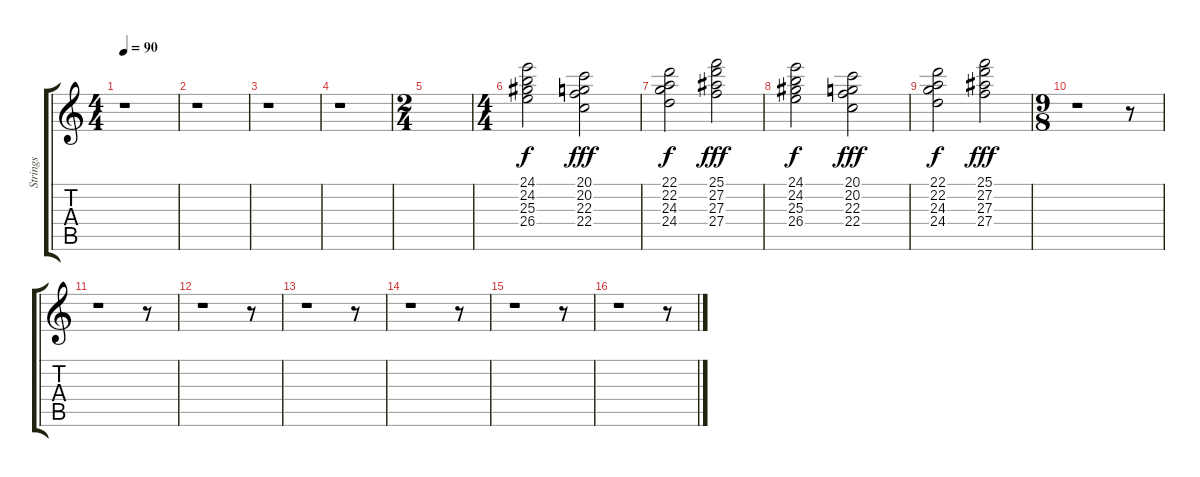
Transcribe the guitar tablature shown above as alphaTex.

\track ("Strings" "Strings") {instrument stringensemble1}
\staff {score tabs}
\tuning (E4 B3 G3 D3 A2 E2) {hide}
\ts (4 4)
\tempo 90
\clef g2
\ks c
r.1{dy fff} |
r.1 |
r.1 |
r.1 |
\ts (2 4)
|
\ts (4 4)
(24.1 24.2 25.3 26.4).2{dy f} (20.1 20.2 22.3 22.4).2{dy fff} |
(22.1 22.2 24.3 24.4).2{dy f} (25.1 27.2 27.3 27.4).2{dy fff} |
(24.1 24.2 25.3 26.4).2{dy f} (20.1 20.2 22.3 22.4).2{dy fff} |
(22.1 22.2 24.3 24.4).2{dy f} (25.1 27.2 27.3 27.4).2{dy fff} |
\ts (9 8)
r.1 r.8 |
r.1 r.8 |
r.1 r.8 |
r.1 r.8 |
r.1 r.8 |
r.1 r.8 |
r.1 r.8
